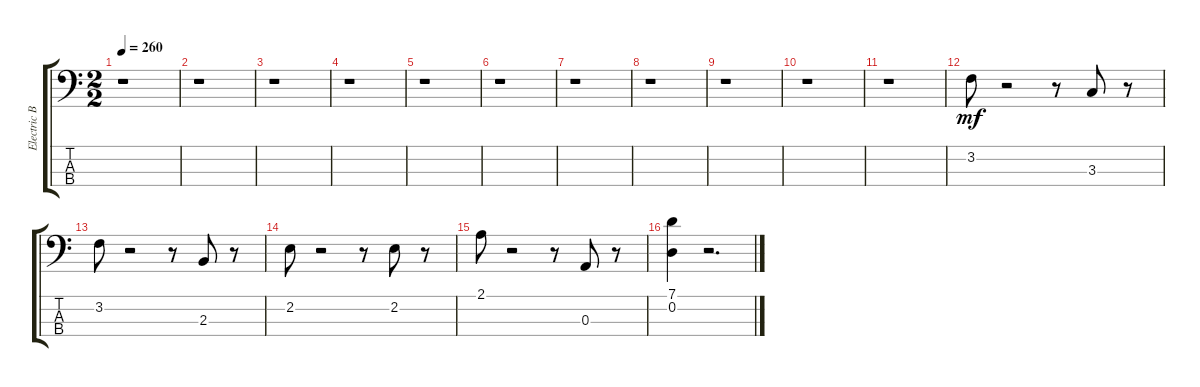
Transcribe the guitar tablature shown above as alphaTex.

\track ("Electric Bass (pick)" "Electric B") {instrument electricbasspick}
\staff {score tabs}
\tuning (G2 D2 A1 E1) {hide}
\ts (2 2)
\tempo 260
\clef f4
\ks c
r.1{dy mf} |
r.1 |
r.1 |
r.1 |
r.1 |
r.1 |
r.1 |
r.1 |
r.1 |
r.1 |
r.1 |
3.2.8 r.2 r.8 3.3.8 r.8 |
3.2.8 r.2 r.8 2.3.8 r.8 |
2.2.8 r.2 r.8 2.2.8 r.8 |
2.1.8 r.2 r.8 0.3.8 r.8 |
(7.1 0.2).4 r.2{d}
